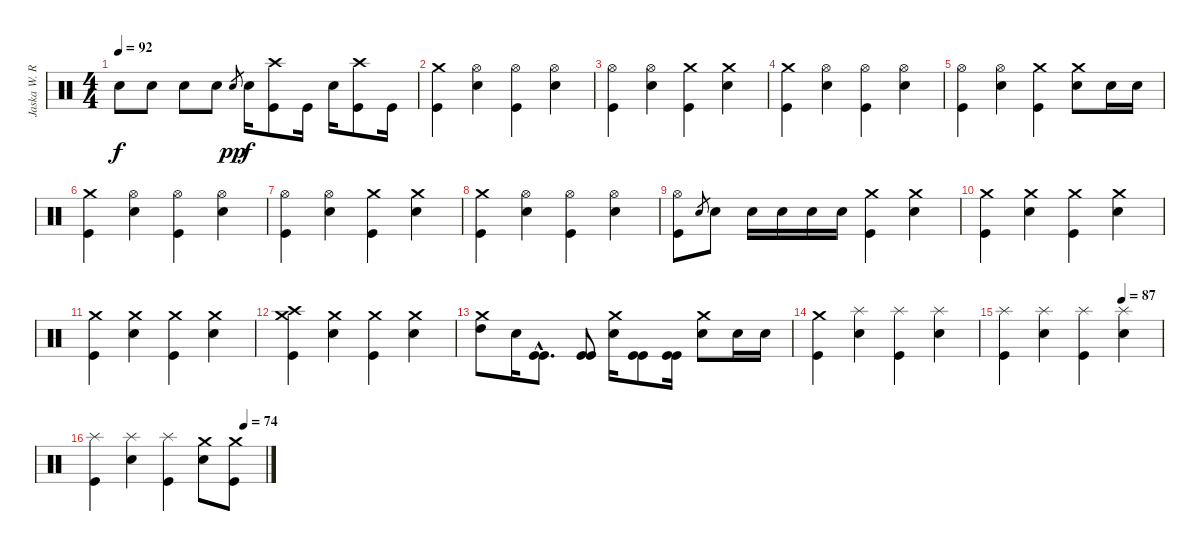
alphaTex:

\track ("Jaska W. Raatikainen" "Jaska W. R") {instrument percussion}
\staff {score}
\articulation defaults
\ts (4 4)
\tempo 92
\clef neutral
\ks c "Snare (hit) 2".8{dy f} "Snare (hit) 2".8 "Snare (hit) 2".8 "Snare (hit) 2".8 "Snare (hit) 2".8{gr dy pp} "Snare (hit) 2".16{dy f}
("Crash high (hit)" "Kick (hit)").8 "Kick (hit)".16 "Snare (hit) 2".16 ("Crash high (hit)" "Kick (hit)").8 "Kick (hit)".16 |
("Crash medium (hit)" "Kick (hit)").4 ("Hi-Hat (open)" "Snare (hit) 2").4 ("Hi-Hat (open)" "Kick (hit)").4 ("Hi-Hat (open)" "Snare (hit) 2").4 |
("Hi-Hat (open)" "Kick (hit)").4 ("Hi-Hat (open)" "Snare (hit) 2").4 ("Crash medium (hit)" "Kick (hit)").4 ("Crash medium (hit)" "Snare (hit) 2").4 |
("Crash medium (hit)" "Kick (hit)").4 ("Hi-Hat (open)" "Snare (hit) 2").4 ("Hi-Hat (open)" "Kick (hit)").4 ("Hi-Hat (open)" "Snare (hit) 2").4 |
("Hi-Hat (open)" "Kick (hit)").4 ("Hi-Hat (open)" "Snare (hit) 2").4 ("Crash medium (hit)" "Kick (hit)").4 ("Crash medium (hit)" "Snare (hit) 2").8 "Snare (hit) 2".16 "Snare (hit) 2".16 |
("Crash medium (hit)" "Kick (hit)").4 ("Hi-Hat (open)" "Snare (hit) 2").4 ("Hi-Hat (open)" "Kick (hit)").4 ("Hi-Hat (open)" "Snare (hit) 2").4 |
("Hi-Hat (open)" "Kick (hit)").4 ("Hi-Hat (open)" "Snare (hit) 2").4 ("Crash medium (hit)" "Kick (hit)").4 ("Crash medium (hit)" "Snare (hit) 2").4 |
("Crash medium (hit)" "Kick (hit)").4 ("Hi-Hat (open)" "Snare (hit) 2").4 ("Hi-Hat (open)" "Kick (hit)").4 ("Hi-Hat (open)" "Snare (hit) 2").4 |
("Hi-Hat (open)" "Kick (hit)").8 "Snare (hit) 2".8{gr} "Snare (hit) 2".8 "Snare (hit) 2".16 "Snare (hit) 2".16 "Snare (hit) 2".16 "Snare (hit) 2".16 ("Crash medium (hit)" "Kick (hit)").4 ("Crash medium (hit)" "Snare (hit) 2").4 |
("Crash medium (hit)" "Kick (hit)").4 ("Crash medium (hit)" "Snare (hit) 2").4 ("Crash medium (hit)" "Kick (hit)").4 ("Crash medium (hit)" "Snare (hit) 2").4 |
("Crash medium (hit)" "Kick (hit)").4 ("Crash medium (hit)" "Snare (hit) 2").4 ("Crash medium (hit)" "Kick (hit)").4 ("Crash medium (hit)" "Snare (hit) 2").4 |
("Crash high (hit)" "Crash medium (hit)" "Kick (hit)").4 ("Crash medium (hit)" "Snare (hit) 2").4 ("Crash medium (hit)" "Kick (hit)").4 ("Crash medium (hit)" "Snare (hit) 2").4 |
("Crash medium (hit)" "High Tom (hit)").8 "Snare (hit) 2".16 ("Kick (hit)"{hac} "Kick (hit)"{hac}).8{d} ("Kick (hit)" "Kick (hit)").8 ("Crash medium (hit)" "Snare (hit) 2").16 ("Kick (hit)" "Kick (hit)").8 ("Kick (hit)" "Kick (hit)").16 ("Crash medium (hit)" "Snare (hit) 2").8 "Snare (hit) 2".16 "Snare (hit) 2".16 |
("Crash medium (hit)" "Kick (hit)").4 ("Splash (hit)" "Snare (hit) 2").4 ("Splash (hit)" "Kick (hit)").4 ("Splash (hit)" "Snare (hit) 2").4 |
\tempo (87 0.75)
("Splash (hit)" "Kick (hit)").4 ("Splash (hit)" "Snare (hit) 2").4 ("Splash (hit)" "Kick (hit)").4 ("Splash (hit)" "Snare (hit) 2").4 |
\tempo (74 0.875)
("Splash (hit)" "Kick (hit)").4 ("Splash (hit)" "Snare (hit) 2").4 ("Splash (hit)" "Kick (hit)").4 ("Crash medium (hit)" "Snare (hit) 2").8 ("Crash medium (hit)" "Kick (hit)").8
